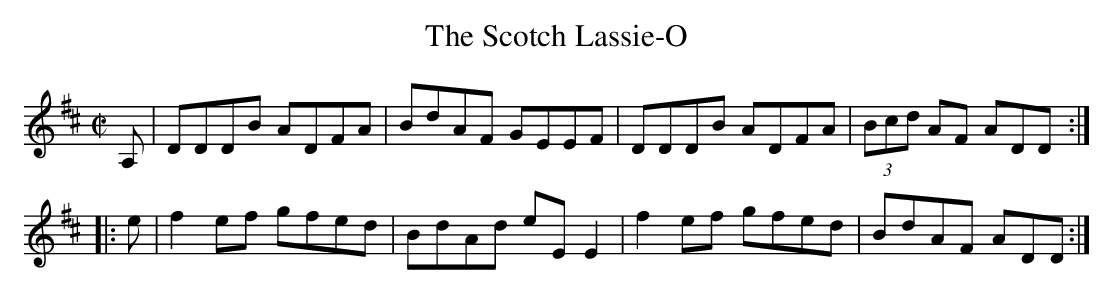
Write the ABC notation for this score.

X:1
T:Scotch Lassie-O, The
M:C|
L:1/8
K:D
A,|DDDB ADFA|BdAF GEEF|DDDB ADFA|(3Bcd AF ADD:|
|:e|f2 ef gfed|BdAd eE E2|f2 ef gfed|BdAF ADD:|]
